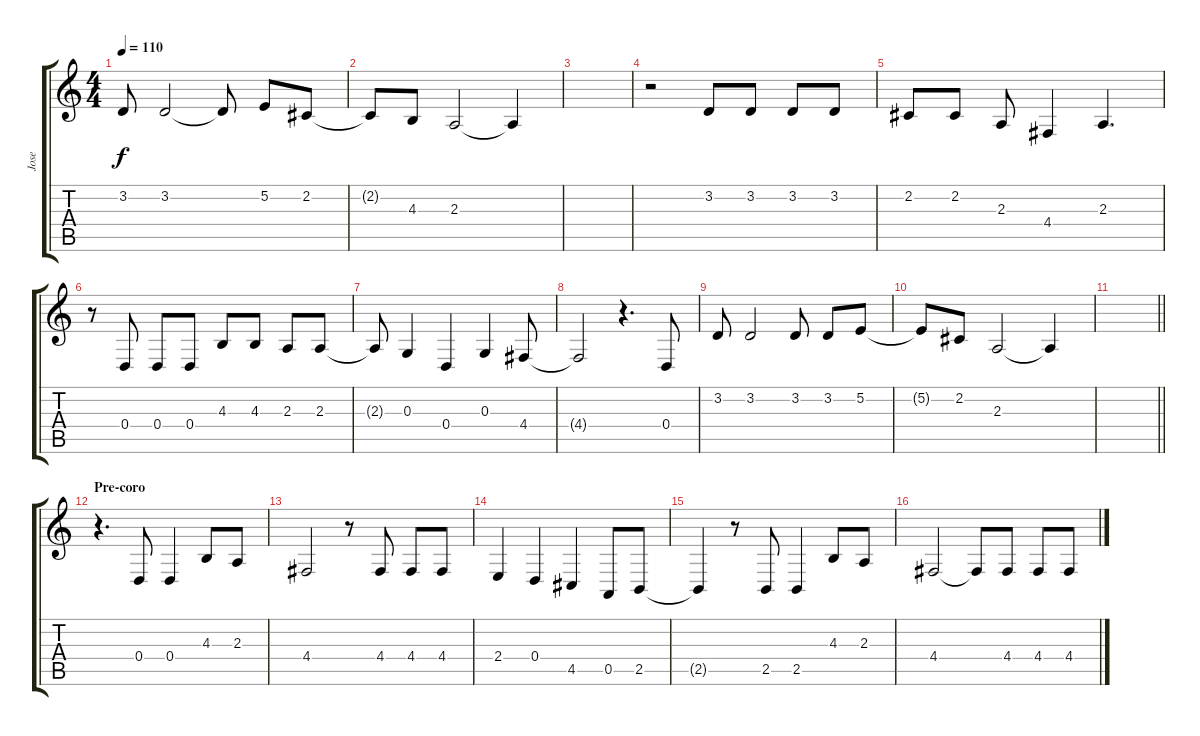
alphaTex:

\track ("Jose" "Jose") {instrument flute}
\staff {score tabs}
\tuning (E4 B3 G3 D3 A2 E2) {hide}
\ts (4 4)
\tempo 110
\clef g2
\ks c
3.2.8{dy f} 3.2.2 3.2{t}.8 5.2.8 2.2.8 |
2.2{t}.8 4.3.8 2.3.2 2.3{t}.4 |
|
r.2 3.2.8 3.2.8 3.2.8 3.2.8 |
2.2.8 2.2.8 2.3.8 4.4.4 2.3.4{d} |
r.8 0.4.8 0.4.8 0.4.8 4.3.8 4.3.8 2.3.8 2.3.8 |
2.3{t}.8 0.3.4 0.4.4 0.3.4 4.4.8 |
4.4{t}.2 r.4{d} 0.4.8 |
3.2.8 3.2.2 3.2.8 3.2.8 5.2.8 |
5.2{t}.8 2.2.8 2.3.2 2.3{t}.4 |
\barLineRight lightlight
|
\section ("" "Pre-coro")
r.4{d} 0.4.8 0.4.4 4.3.8 2.3.8 |
4.4.2 r.8 4.4.8 4.4.8 4.4.8 |
2.4.4 0.4.4 4.5.4 0.5.8 2.5.8 |
2.5{t}.4 r.8 2.5.8 2.5.4 4.3.8 2.3.8 |
4.4.2 4.4{t}.8 4.4.8 4.4.8 4.4.8
